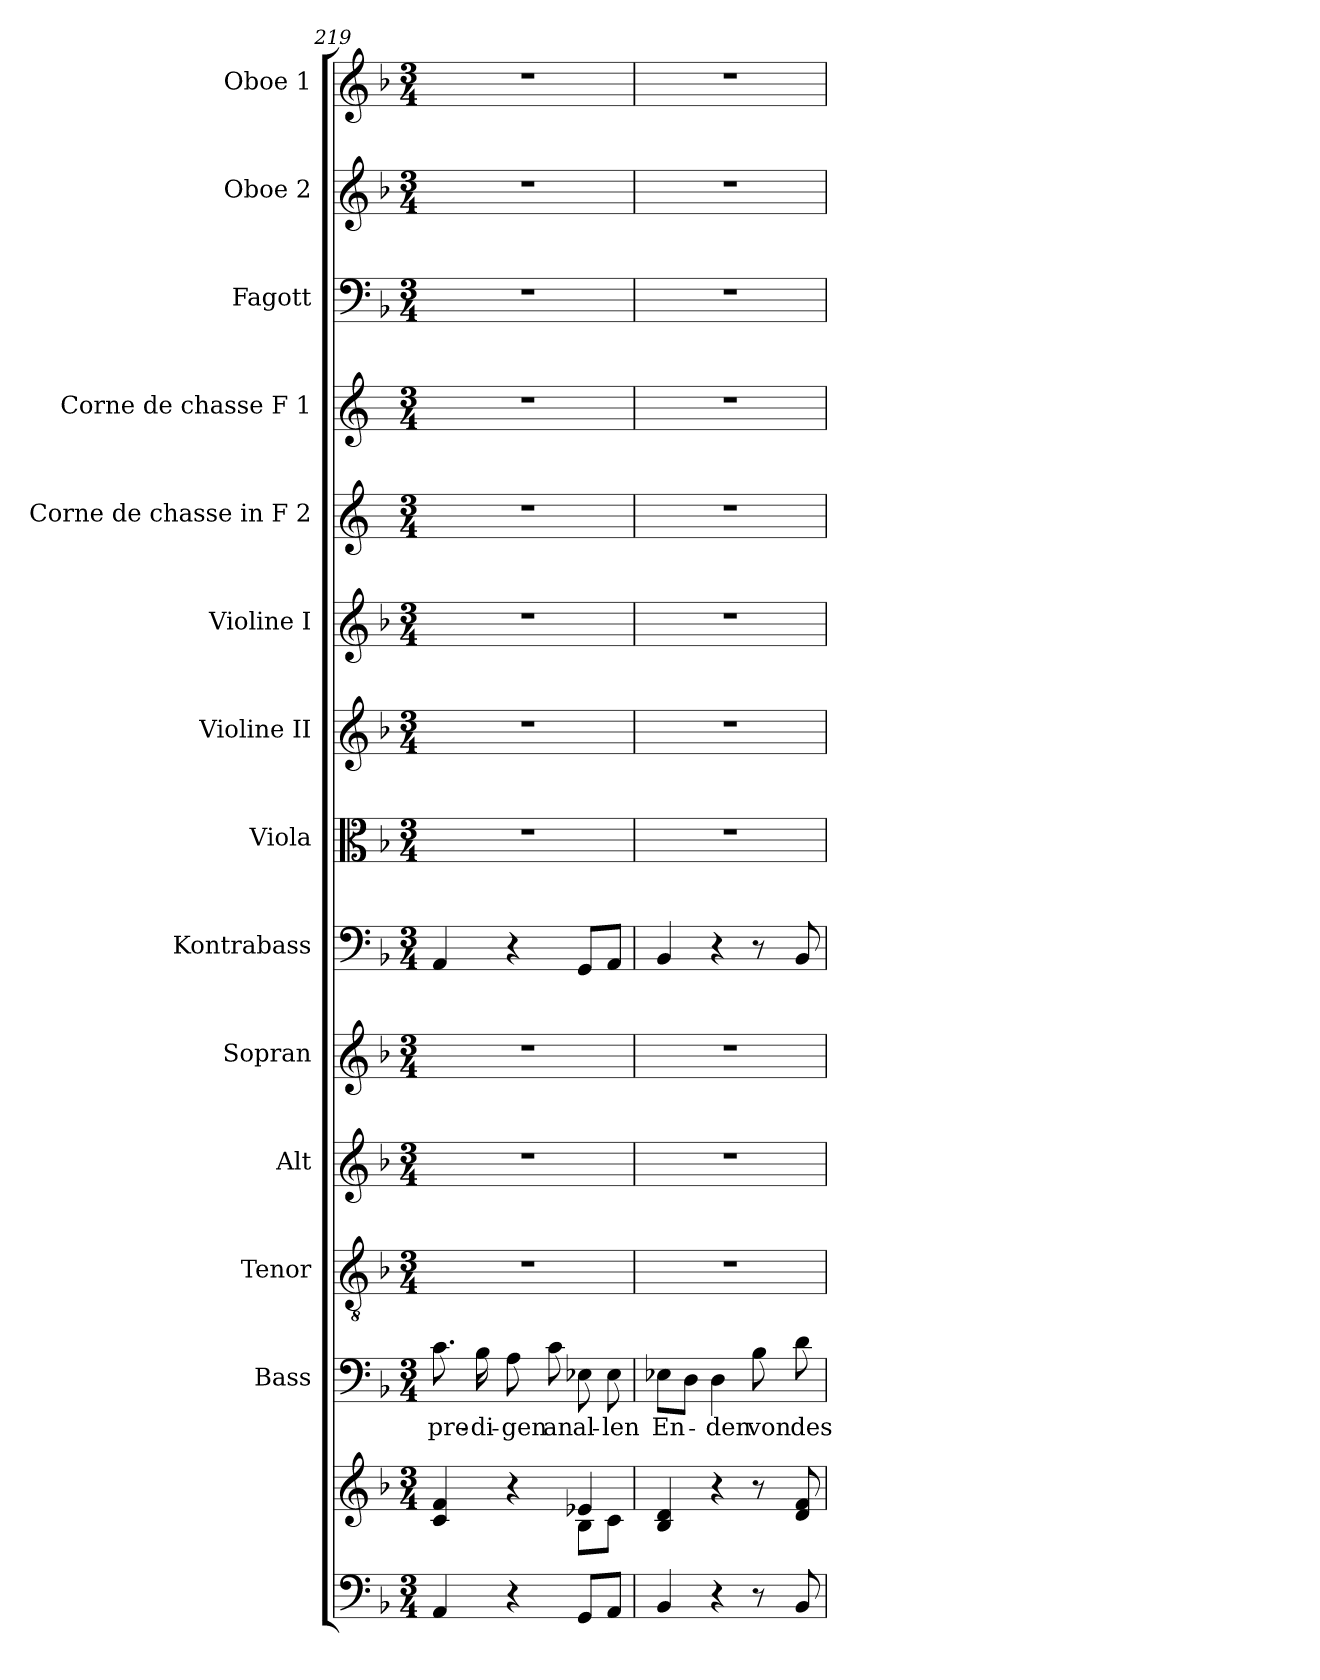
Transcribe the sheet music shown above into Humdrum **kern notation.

**kern	**kern	**kern	**text	**kern	**kern	**kern	**kern	**kern	**kern	**kern	**kern	**kern	**kern	**kern	**kern
*part14	*part14	*part13	*part13	*part12	*part11	*part10	*part9	*part8	*part7	*part6	*part5	*part4	*part3	*part2	*part1
*staff15	*staff14	*staff13	*staff13	*staff12	*staff11	*staff10	*staff9	*staff8	*staff7	*staff6	*staff5	*staff4	*staff3	*staff2	*staff1
*	*	*I"Bass	*	*I"Tenor	*I"Alt	*I"Sopran	*I"Kontrabass	*I"Viola	*I"Violine II	*I"Violine I	*I"Corne de chasse in F 2	*I"Corne de chasse F 1	*I"Fagott	*I"Oboe 2	*I"Oboe 1
*	*	*I'B.	*	*I'T.	*I'A.	*I'S.	*I'Kb.	*I'Vla.	*I'Vl. II	*I'Vl. I	*	*	*I'Fg.	*I'Ob. 2	*I'Ob. 1
*clefF4	*clefG2	*clefF4	*	*clefGv2	*clefG2	*clefG2	*clefF4	*clefC3	*clefG2	*clefG2	*clefG2	*clefG2	*clefF4	*clefG2	*clefG2
*	*	*	*	*	*	*	*ITrd7c12	*	*	*	*ITrd4c7	*ITrd4c7	*	*	*
*k[b-]	*k[b-]	*k[b-]	*	*k[b-]	*k[b-]	*k[b-]	*k[b-]	*k[b-]	*k[b-]	*k[b-]	*k[b-]	*k[b-]	*k[b-]	*k[b-]	*k[b-]
*F:	*F:	*F:	*	*F:	*F:	*F:	*F:	*F:	*F:	*F:	*F:	*F:	*F:	*F:	*F:
*M3/4	*M3/4	*M3/4	*	*M3/4	*M3/4	*M3/4	*M3/4	*M3/4	*M3/4	*M3/4	*M3/4	*M3/4	*M3/4	*M3/4	*M3/4
=219	=219	=219	=219	=219	=219	=219	=219	=219	=219	=219	=219	=219	=219	=219	=219
*	*^	*	*	*	*	*	*	*	*	*	*	*	*	*	*
!	!	!	!	!LO:LY:b	!	!	!	!	!	!	!	!	!	!	!	!
4AA/	4c/ 4f/	2ryy	8.c\	pre-	2.r	2.r	2.r	4AAA/	2.r	2.r	2.r	2.r	2.r	2.r	2.r	2.r
!	!	!	!	!LO:LY:b	!	!	!	!	!	!	!	!	!	!	!	!
.	.	.	16B-\	-di-	.	.	.	.	.	.	.	.	.	.	.	.
!	!	!	!	!LO:LY:b	!	!	!	!	!	!	!	!	!	!	!	!
4r	4r	.	8A\	-gen	.	.	.	4r	.	.	.	.	.	.	.	.
!	!	!	!	!LO:LY:b	!	!	!	!	!	!	!	!	!	!	!	!
.	.	.	8c\	an	.	.	.	.	.	.	.	.	.	.	.	.
!	!	!	!	!LO:LY:b	!	!	!	!	!	!	!	!	!	!	!	!
8GG/L	4e-X/	8B-\L	8E-X\	al-	.	.	.	8GGG/L	.	.	.	.	.	.	.	.
!	!	!	!	!LO:LY:b	!	!	!	!	!	!	!	!	!	!	!	!
8AA/J	.	8c\J	8E-\	-len	.	.	.	8AAA/J	.	.	.	.	.	.	.	.
=220	=220	=220	=220	=220	=220	=220	=220	=220	=220	=220	=220	=220	=220	=220	=220	=220
!	!	!	!	!LO:LY:b	!	!	!	!	!	!	!	!	!	!	!	!
*	*v	*v	*	*	*	*	*	*	*	*	*	*	*	*	*	*
4BB-/	4B-/ 4d/	8E-X\L	En-	2.r	2.r	2.r	4BBB-/	2.r	2.r	2.r	2.r	2.r	2.r	2.r	2.r
.	.	8D\J	.	.	.	.	.	.	.	.	.	.	.	.	.
!	!	!	!LO:LY:b	!	!	!	!	!	!	!	!	!	!	!	!
4r	4r	4D\	-den	.	.	.	4r	.	.	.	.	.	.	.	.
!	!	!	!LO:LY:b	!	!	!	!	!	!	!	!	!	!	!	!
8r	8r	8B-\	von	.	.	.	8r	.	.	.	.	.	.	.	.
!	!	!	!LO:LY:b	!	!	!	!	!	!	!	!	!	!	!	!
8BB-/	8d/ 8f/	8d\	des	.	.	.	8BBB-/	.	.	.	.	.	.	.	.
=	=	=	=	=	=	=	=	=	=	=	=	=	=	=	=
*-	*-	*-	*-	*-	*-	*-	*-	*-	*-	*-	*-	*-	*-	*-	*-
